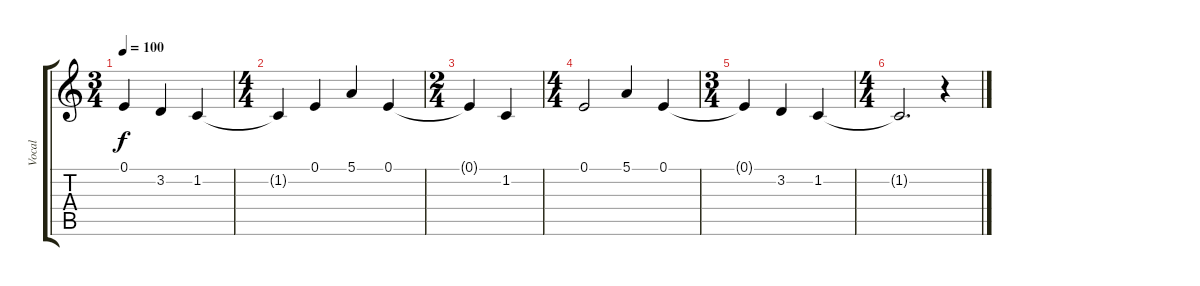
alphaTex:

\track ("Vocal" "Vocal") {instrument acousticgrandpiano}
\staff {score tabs}
\tuning (E4 B3 G3 D3 A2 E2) {hide}
\ts (3 4)
\tempo 100
\clef g2
\ks c
0.1{t}.4{dy f} 3.2.4 1.2.4 |
\ts (4 4)
1.2{t}.4 0.1.4 5.1.4 0.1.4 |
\ts (2 4)
0.1{t}.4 1.2.4 |
\ts (4 4)
0.1.2 5.1.4 0.1.4 |
\ts (3 4)
0.1{t}.4 3.2.4 1.2.4 |
\ts (4 4)
1.2{t}.2{d} r.4
